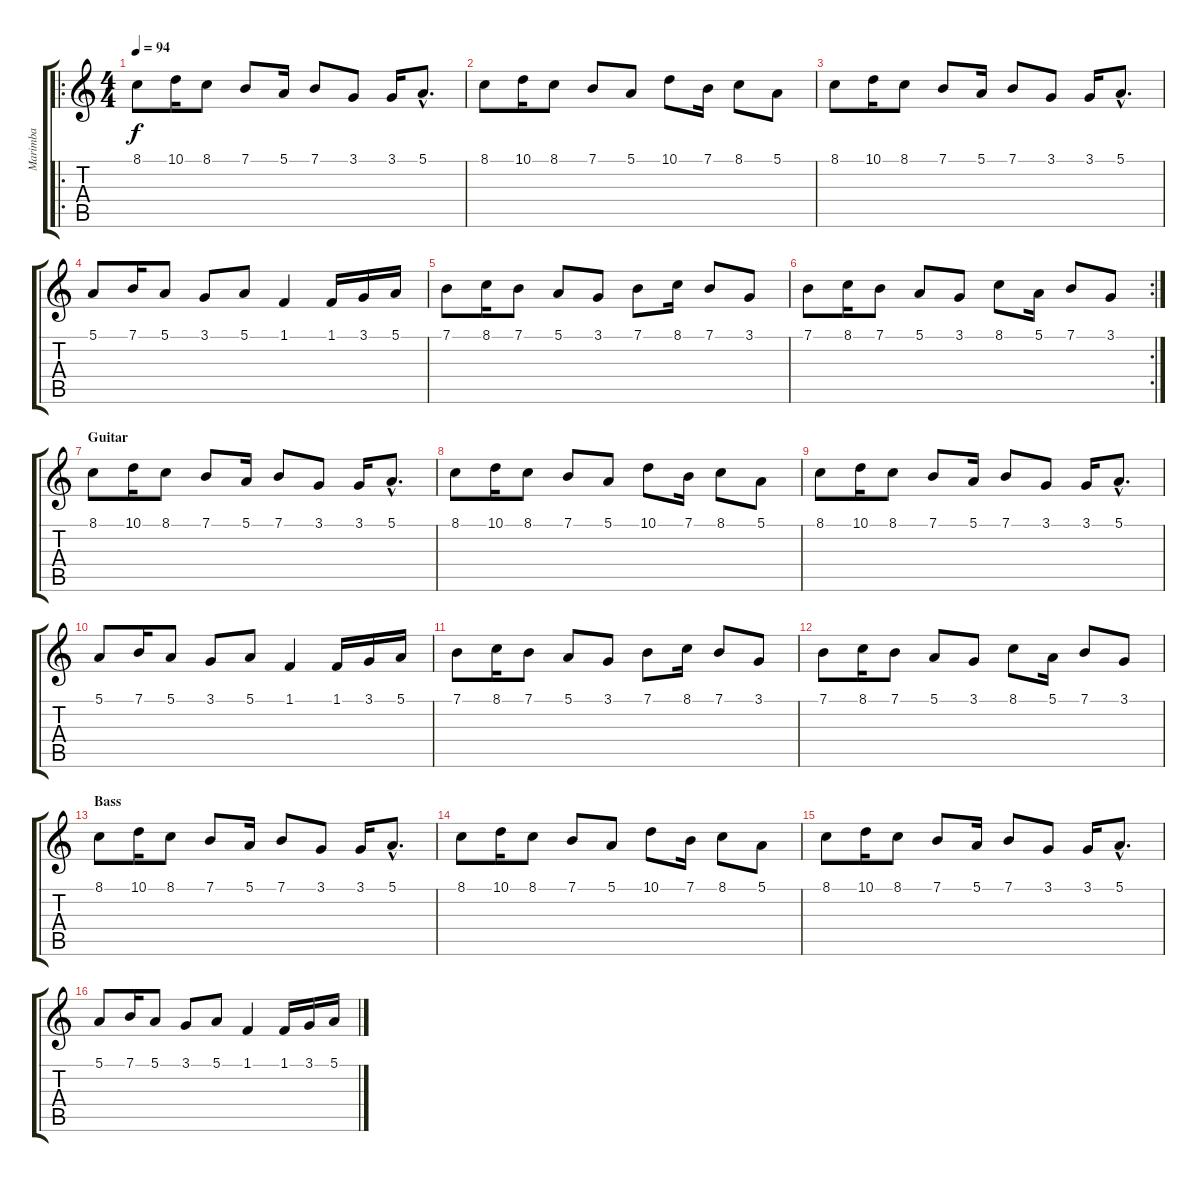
\track ("Marimba" "Marimba") {instrument vibraphone}
\staff {score tabs}
\tuning (E4 B3 G3 D3 A2 E2) {hide}
\ro
\ts (4 4)
\tempo 94
\clef g2
\ks c
8.1.8{dy f instrument vibraphone} 10.1.16 8.1.8 7.1.8 5.1.16 7.1.8 3.1.8 3.1.16 5.1{hac}.8{d} |
8.1.8 10.1.16 8.1.8 7.1.8 5.1.8 10.1.8 7.1.16 8.1.8 5.1.8 |
8.1.8 10.1.16 8.1.8 7.1.8 5.1.16 7.1.8 3.1.8 3.1.16 5.1{hac}.8{d} |
5.1.8 7.1.16 5.1.8 3.1.8 5.1.8 1.1.4 1.1.16 3.1.16 5.1.16 |
7.1.8 8.1.16 7.1.8 5.1.8 3.1.8 7.1.8 8.1.16 7.1.8 3.1.8 |
\rc 2
7.1.8 8.1.16 7.1.8 5.1.8 3.1.8 8.1.8 5.1.16 7.1.8 3.1.8 |
\section ("" "Guitar")
8.1.8 10.1.16 8.1.8 7.1.8 5.1.16 7.1.8 3.1.8 3.1.16 5.1{hac}.8{d} |
8.1.8 10.1.16 8.1.8 7.1.8 5.1.8 10.1.8 7.1.16 8.1.8 5.1.8 |
8.1.8 10.1.16 8.1.8 7.1.8 5.1.16 7.1.8 3.1.8 3.1.16 5.1{hac}.8{d} |
5.1.8 7.1.16 5.1.8 3.1.8 5.1.8 1.1.4 1.1.16 3.1.16 5.1.16 |
7.1.8 8.1.16 7.1.8 5.1.8 3.1.8 7.1.8 8.1.16 7.1.8 3.1.8 |
7.1.8 8.1.16 7.1.8 5.1.8 3.1.8 8.1.8 5.1.16 7.1.8 3.1.8 |
\section ("" "Bass")
8.1.8 10.1.16 8.1.8 7.1.8 5.1.16 7.1.8 3.1.8 3.1.16 5.1{hac}.8{d} |
8.1.8 10.1.16 8.1.8 7.1.8 5.1.8 10.1.8 7.1.16 8.1.8 5.1.8 |
8.1.8 10.1.16 8.1.8 7.1.8 5.1.16 7.1.8 3.1.8 3.1.16 5.1{hac}.8{d} |
5.1.8 7.1.16 5.1.8 3.1.8 5.1.8 1.1.4 1.1.16 3.1.16 5.1.16
